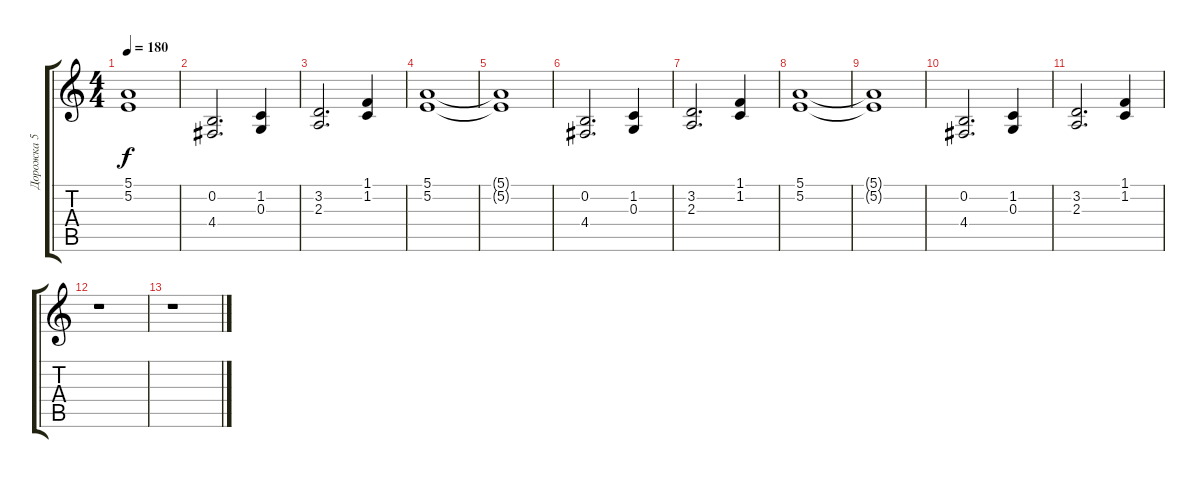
\track ("Дорожка 5" "Дорожка 5") {instrument pad4choir}
\staff {score tabs}
\tuning (E4 B3 G3 D3 A2 E2) {hide}
\ts (4 4)
\tempo 180
\clef g2
\ks c
(5.1{t} 5.2{t}).1{dy f} |
(0.2 4.4).2{d} (1.2 0.3).4 |
(3.2 2.3).2{d} (1.1 1.2).4 |
(5.1 5.2).1 |
(5.1{t} 5.2{t}).1 |
(0.2 4.4).2{d} (1.2 0.3).4 |
(3.2 2.3).2{d} (1.1 1.2).4 |
(5.1 5.2).1 |
(5.1{t} 5.2{t}).1 |
(0.2 4.4).2{d} (1.2 0.3).4 |
(3.2 2.3).2{d} (1.1 1.2).4 |
r.1 |
r.1
